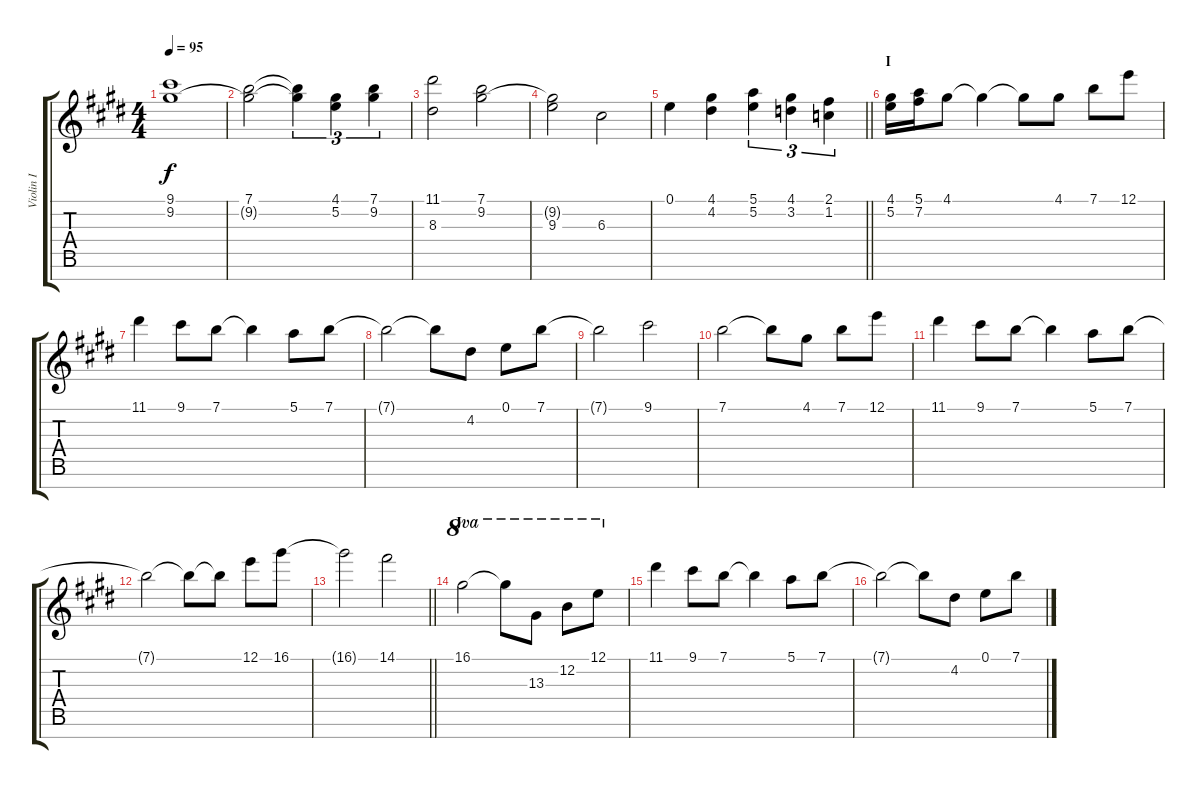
\track ("Violin I" "Violin I") {instrument stringensemble1}
\staff {score tabs}
\tuning (E5 B4 G4 D4 A3 E3 B2) {hide}
\ts (4 4)
\tempo 95
\clef g2
\ks e
(9.1 9.2).1{dy f} |
(7.1 9.2{t}).2 (7.1{t} 9.2{t}).4{tu (3 2)} (4.1 5.2).4{tu (3 2)} (7.1 9.2).4{tu (3 2)} |
(11.1 8.3).2 (7.1 9.2).2 |
(9.2{t} 9.3).2 6.3.2 |
\barLineRight lightlight
0.1.4 (4.1 4.2).4 (5.1 5.2).4{tu (3 2)} (4.1 3.2).4{tu (3 2)} (2.1 1.2).4{tu (3 2)} |
\section ("" "I")
(4.1 5.2).16 (5.1 7.2).16 4.1.8 4.1{t}.4 4.1{t}.8 4.1.8 7.1.8 12.1.8 |
11.1.4 9.1.8 7.1.8 7.1{t}.4 5.1.8 7.1.8 |
7.1{t}.2 7.1{t}.8 4.2.8 0.1.8 7.1.8 |
7.1{t}.2 9.1.2 |
7.1.2 7.1{t}.8 4.1.8 7.1.8 12.1.8 |
11.1.4 9.1.8 7.1.8 7.1{t}.4 5.1.8 7.1.8 |
7.1{t}.2 7.1{t}.8 7.1{t}.8 12.1.8 16.1.8 |
\barLineRight lightlight
16.1{t}.2 14.1.2 |
\section ("" "J")
16.1.2{ot 8va} 16.1{t}.8{ot 8va} 13.3.8{ot 8va} 12.2.8{ot 8va} 12.1.8{ot 8va} |
11.1.4 9.1.8 7.1.8 7.1{t}.4 5.1.8 7.1.8 |
7.1{t}.2 7.1{t}.8 4.2.8 0.1.8 7.1.8
